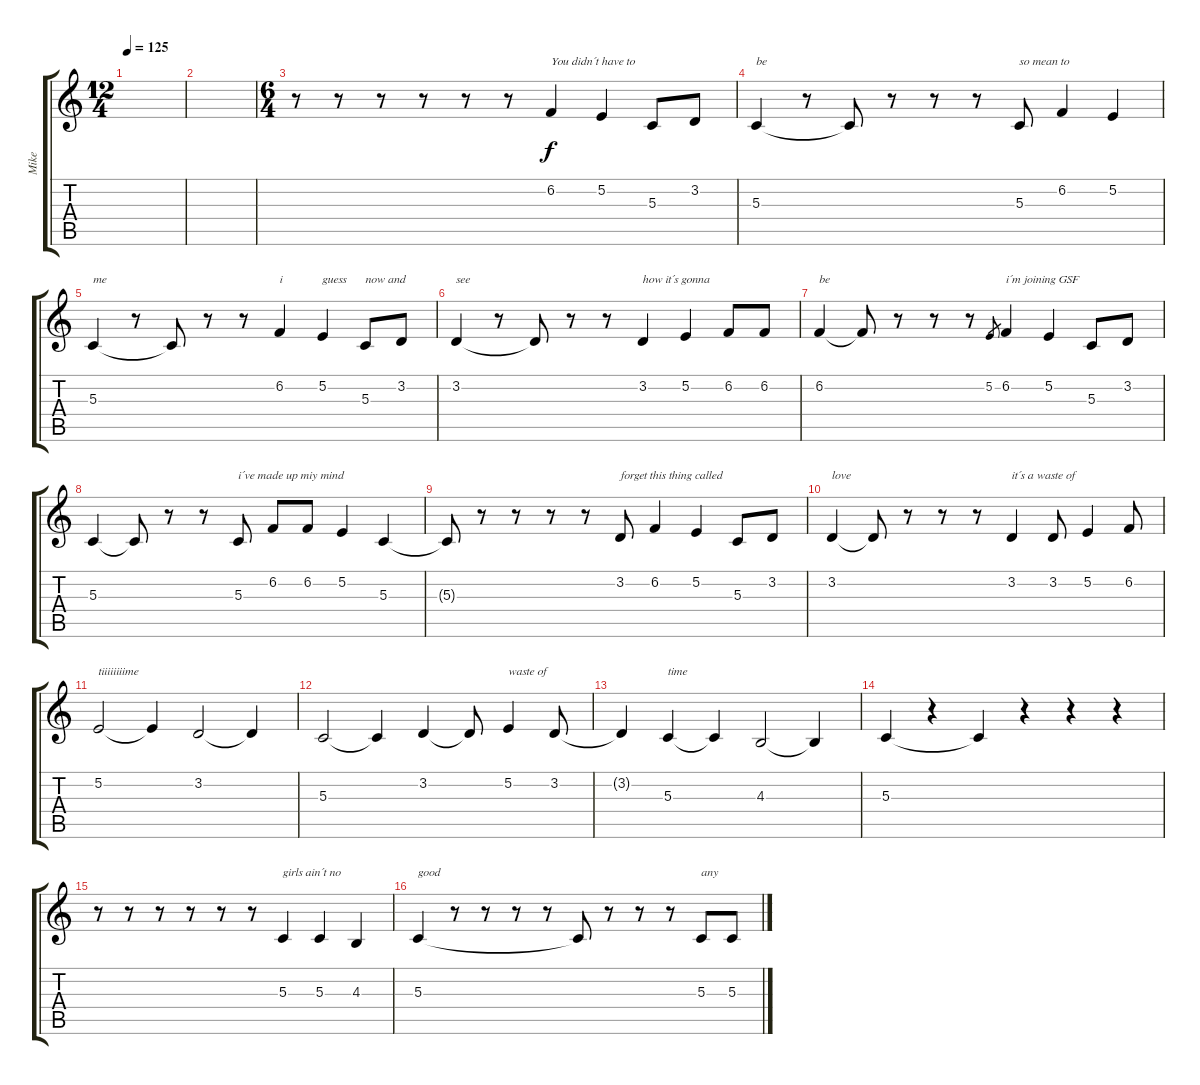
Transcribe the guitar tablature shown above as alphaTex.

\track ("Mike" "Mike") {instrument flute}
\staff {score tabs}
\tuning (E4 B3 G3 D3 A2 E2) {hide}
\ts (12 4)
\tempo 125
\clef g2
\ks c
|
|
\ts (6 4)
r.8 r.8 r.8 r.8 r.8 r.8 6.2.4{txt "You didn´t have to"} 5.2.4 5.3.8 3.2.8 |
5.3.4{txt "be"} r.8 5.3{t}.8 r.8 r.8 r.8 5.3.8{txt "so mean to"} 6.2.4 5.2.4 |
5.3.4{txt "me"} r.8 5.3{t}.8 r.8 r.8 6.2.4{txt "i"} 5.2.4{txt "guess"} 5.3.8{txt "now and"} 3.2.8 |
3.2.4{txt "see"} r.8 3.2{t}.8 r.8 r.8 3.2.4{txt "how it´s gonna "} 5.2.4 6.2.8 6.2.8 |
6.2.4{txt "be"} 6.2{t}.8 r.8 r.8 r.8 5.2.8{gr} 6.2.4{txt "i´m joining GSF"} 5.2.4 5.3.8 3.2.8 |
5.3.4 5.3{t}.8 r.8 r.8 5.3.8{txt "i´ve made up miy mind"} 6.2.8 6.2.8 5.2.4 5.3.4 |
5.3{t}.8 r.8 r.8 r.8 r.8 3.2.8{txt "forget this thing called"} 6.2.4 5.2.4 5.3.8 3.2.8 |
3.2.4{txt "love"} 3.2{t}.8 r.8 r.8 r.8 3.2.4{txt "it´s a waste of "} 3.2.8 5.2.4 6.2.8 |
5.2.2{txt "tiiiiiiiime"} 5.2{t}.4 3.2.2 3.2{t}.4 |
5.3.2 5.3{t}.4 3.2.4 3.2{t}.8 5.2.4{txt "waste of "} 3.2.8 |
3.2{t}.4 5.3.4{txt "time"} 5.3{t}.4 4.3.2 4.3{t}.4 |
5.3.4 r.4 5.3{t}.4 r.4 r.4 r.4 |
r.8 r.8 r.8 r.8 r.8 r.8 5.3.4{txt "girls ain´t no"} 5.3.4 4.3.4 |
5.3.4{txt "good"} r.8 r.8 r.8 r.8 5.3{t}.8 r.8 r.8 r.8 5.3.8{txt "any"} 5.3.8
